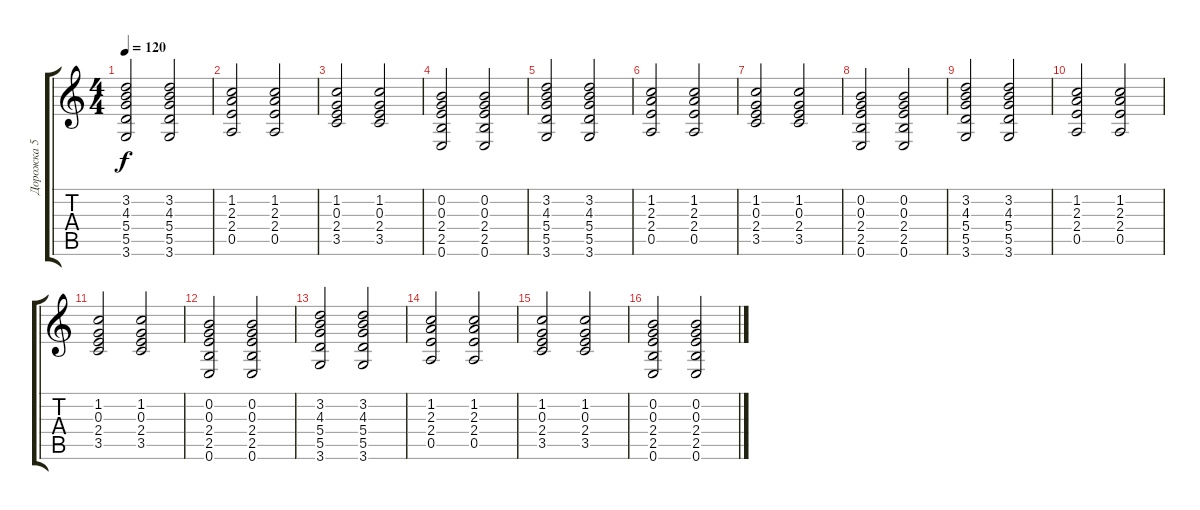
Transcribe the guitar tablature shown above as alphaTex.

\track ("Дорожка 5" "Дорожка 5") {instrument electricguitarjazz}
\staff {score tabs}
\tuning (E4 B3 G3 D3 A2 E2) {hide}
\ts (4 4)
\tempo 120
\clef g2
\ks c
(3.2 4.3 5.4 5.5 3.6).2{dy f} (3.2 4.3 5.4 5.5 3.6).2 |
(1.2 2.3 2.4 0.5).2 (1.2 2.3 2.4 0.5).2 |
(1.2 0.3 2.4 3.5).2 (1.2 0.3 2.4 3.5).2 |
(0.2 0.3 2.4 2.5 0.6).2 (0.2 0.3 2.4 2.5 0.6).2 |
(3.2 4.3 5.4 5.5 3.6).2 (3.2 4.3 5.4 5.5 3.6).2 |
(1.2 2.3 2.4 0.5).2 (1.2 2.3 2.4 0.5).2 |
(1.2 0.3 2.4 3.5).2 (1.2 0.3 2.4 3.5).2 |
(0.2 0.3 2.4 2.5 0.6).2 (0.2 0.3 2.4 2.5 0.6).2 |
(3.2 4.3 5.4 5.5 3.6).2 (3.2 4.3 5.4 5.5 3.6).2 |
(1.2 2.3 2.4 0.5).2 (1.2 2.3 2.4 0.5).2 |
(1.2 0.3 2.4 3.5).2 (1.2 0.3 2.4 3.5).2 |
(0.2 0.3 2.4 2.5 0.6).2 (0.2 0.3 2.4 2.5 0.6).2 |
(3.2 4.3 5.4 5.5 3.6).2 (3.2 4.3 5.4 5.5 3.6).2 |
(1.2 2.3 2.4 0.5).2 (1.2 2.3 2.4 0.5).2 |
(1.2 0.3 2.4 3.5).2 (1.2 0.3 2.4 3.5).2 |
(0.2 0.3 2.4 2.5 0.6).2 (0.2 0.3 2.4 2.5 0.6).2
